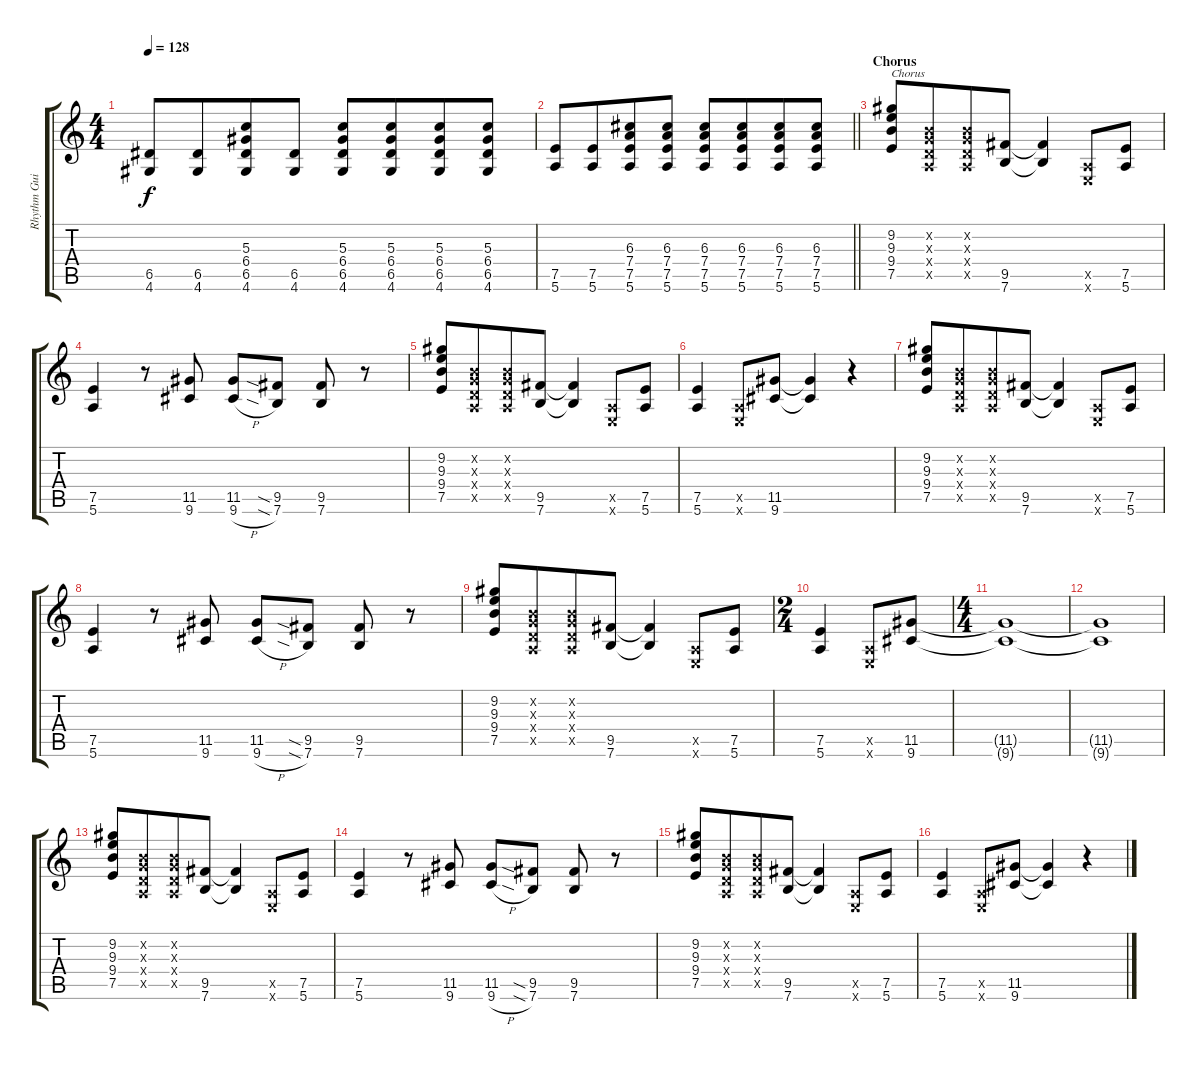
\track ("Rhythm Guitar" "Rhythm Gui") {instrument overdrivenguitar}
\staff {score tabs}
\tuning (E4 B3 G3 D3 A2 E2) {hide}
\ts (4 4)
\tempo 128
\clef g2
\ks c
(6.5 4.6).8{dy f} (6.5 4.6).8{beam merge} (5.3 6.4 6.5 4.6).8 (6.5 4.6).8 (5.3 6.4 6.5 4.6).8 (5.3 6.4 6.5 4.6).8{beam merge} (5.3 6.4 6.5 4.6).8 (5.3 6.4 6.5 4.6).8 |
\barLineRight lightlight
(7.5 5.6).8 (7.5 5.6).8{beam merge} (6.3 7.4 7.5 5.6).8 (6.3 7.4 7.5 5.6).8 (6.3 7.4 7.5 5.6).8 (6.3 7.4 7.5 5.6).8{beam merge} (6.3 7.4 7.5 5.6).8 (6.3 7.4 7.5 5.6).8 |
\section ("" "Chorus")
(9.2 9.3 9.4 7.5).8{txt "Chorus"} (0.2{x} 0.3{x} 0.4{x} 0.5{x}).8{beam merge} (0.2{x} 0.3{x} 0.4{x} 0.5{x}).8 (9.5 7.6).8 (9.5{t} 7.6{t}).4 (0.5{x} 0.6{x}).8 (7.5 5.6).8 |
(7.5 5.6).4 r.8 (11.5 9.6).8 (11.5 9.6{h}).8 (9.5{sia} 7.6{sia}).8 (9.5 7.6).8 r.8 |
(9.2 9.3 9.4 7.5).8 (0.2{x} 0.3{x} 0.4{x} 0.5{x}).8{beam merge} (0.2{x} 0.3{x} 0.4{x} 0.5{x}).8 (9.5 7.6).8 (9.5{t} 7.6{t}).4 (0.5{x} 0.6{x}).8 (7.5 5.6).8 |
(7.5 5.6).4 (0.5{x} 0.6{x}).8 (11.5 9.6).8 (11.5{t} 9.6{t}).4 r.4 |
(9.2 9.3 9.4 7.5).8 (0.2{x} 0.3{x} 0.4{x} 0.5{x}).8{beam merge} (0.2{x} 0.3{x} 0.4{x} 0.5{x}).8 (9.5 7.6).8 (9.5{t} 7.6{t}).4 (0.5{x} 0.6{x}).8 (7.5 5.6).8 |
(7.5 5.6).4 r.8 (11.5 9.6).8 (11.5 9.6{h}).8 (9.5{sia} 7.6{sia}).8 (9.5 7.6).8 r.8 |
(9.2 9.3 9.4 7.5).8 (0.2{x} 0.3{x} 0.4{x} 0.5{x}).8{beam merge} (0.2{x} 0.3{x} 0.4{x} 0.5{x}).8 (9.5 7.6).8 (9.5{t} 7.6{t}).4 (0.5{x} 0.6{x}).8 (7.5 5.6).8 |
\ts (2 4)
(7.5 5.6).4 (0.5{x} 0.6{x}).8 (11.5 9.6).8 |
\ts (4 4)
(11.5{t} 9.6{t}).1 |
(11.5{t} 9.6{t}).1 |
(9.2 9.3 9.4 7.5).8 (0.2{x} 0.3{x} 0.4{x} 0.5{x}).8{beam merge} (0.2{x} 0.3{x} 0.4{x} 0.5{x}).8 (9.5 7.6).8 (9.5{t} 7.6{t}).4 (0.5{x} 0.6{x}).8 (7.5 5.6).8 |
(7.5 5.6).4 r.8 (11.5 9.6).8 (11.5 9.6{h}).8 (9.5{sia} 7.6{sia}).8 (9.5 7.6).8 r.8 |
(9.2 9.3 9.4 7.5).8 (0.2{x} 0.3{x} 0.4{x} 0.5{x}).8{beam merge} (0.2{x} 0.3{x} 0.4{x} 0.5{x}).8 (9.5 7.6).8 (9.5{t} 7.6{t}).4 (0.5{x} 0.6{x}).8 (7.5 5.6).8 |
(7.5 5.6).4 (0.5{x} 0.6{x}).8 (11.5 9.6).8 (11.5{t} 9.6{t}).4 r.4
